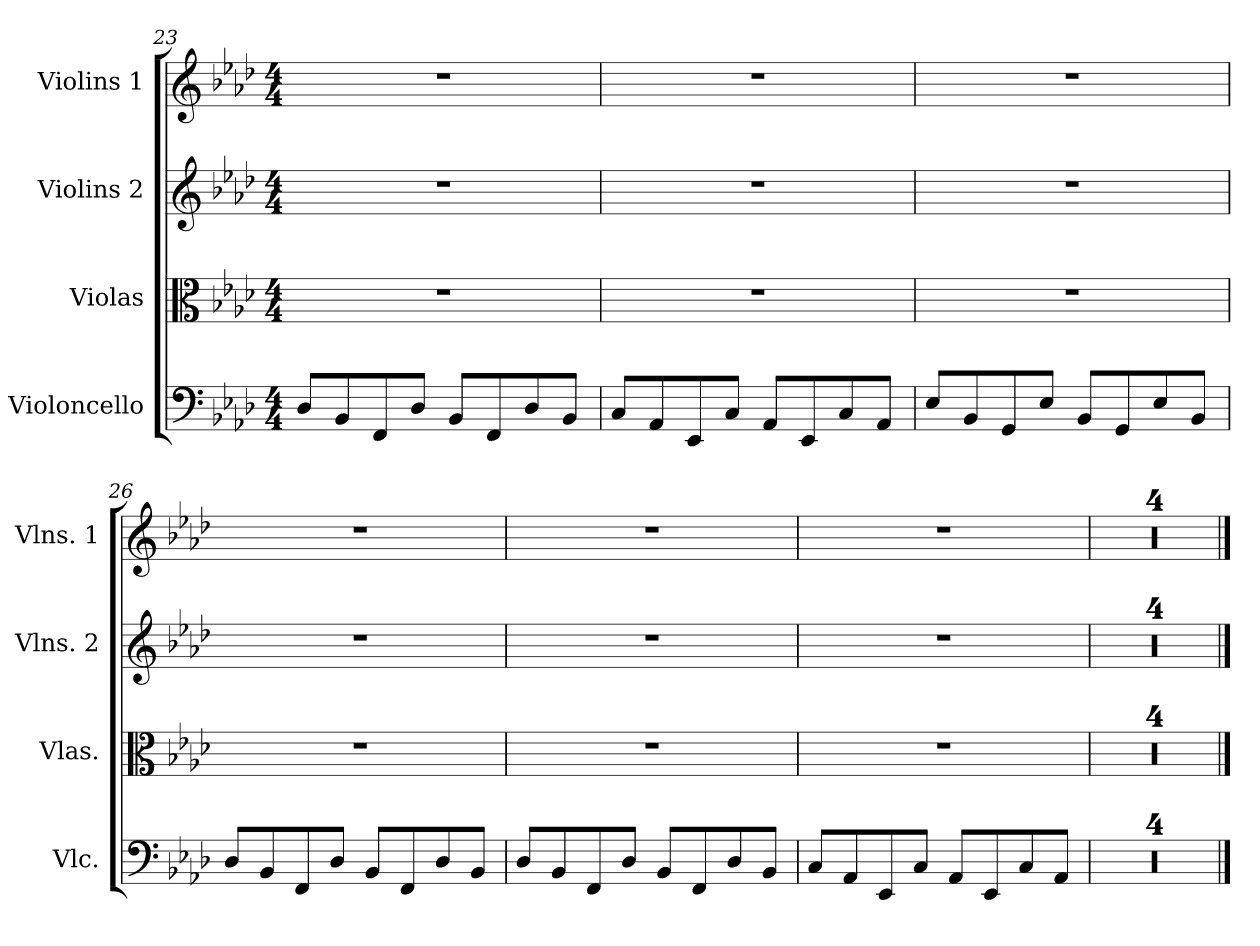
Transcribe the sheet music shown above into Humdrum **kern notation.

**kern	**kern	**kern	**kern
*part4	*part3	*part2	*part1
*staff4	*staff3	*staff2	*staff1
*I"Violoncello	*I"Violas	*I"Violins 2	*I"Violins 1
*I'Vlc.	*I'Vlas.	*I'Vlns. 2	*I'Vlns. 1
*clefF4	*clefC3	*clefG2	*clefG2
*k[b-e-a-d-]	*k[b-e-a-d-]	*k[b-e-a-d-]	*k[b-e-a-d-]
*A-:	*A-:	*A-:	*A-:
*M4/4	*M4/4	*M4/4	*M4/4
=23	=23	=23	=23
8D-/L	1r	1r	1r
8BB-/	.	.	.
8FF/	.	.	.
8D-/J	.	.	.
8BB-/L	.	.	.
8FF/	.	.	.
8D-/	.	.	.
8BB-/J	.	.	.
=24	=24	=24	=24
8C/L	1r	1r	1r
8AA-/	.	.	.
8EE-/	.	.	.
8C/J	.	.	.
8AA-/L	.	.	.
8EE-/	.	.	.
8C/	.	.	.
8AA-/J	.	.	.
!!LO:LB:g=z
=25	=25	=25	=25
8E-/L	1r	1r	1r
8BB-/	.	.	.
8GG/	.	.	.
8E-/J	.	.	.
8BB-/L	.	.	.
8GG/	.	.	.
8E-/	.	.	.
8BB-/J	.	.	.
=26	=26	=26	=26
8D-/L	1r	1r	1r
8BB-/	.	.	.
8FF/	.	.	.
8D-/J	.	.	.
8BB-/L	.	.	.
8FF/	.	.	.
8D-/	.	.	.
8BB-/J	.	.	.
=27	=27	=27	=27
8D-/L	1r	1r	1r
8BB-/	.	.	.
8FF/	.	.	.
8D-/J	.	.	.
8BB-/L	.	.	.
8FF/	.	.	.
8D-/	.	.	.
8BB-/J	.	.	.
=28	=28	=28	=28
8C/L	1r	1r	1r
8AA-/	.	.	.
8EE-/	.	.	.
8C/J	.	.	.
8AA-/L	.	.	.
8EE-/	.	.	.
8C/	.	.	.
8AA-/J	.	.	.
=29	=29	=29	=29
1r	1r	1r	1r
=30	=30	=30	=30
1r	1r	1r	1r
=31	=31	=31	=31
1r	1r	1r	1r
!!LO:LB:g=z
=32	=32	=32	=32
1r	1r	1r	1r
==	==	==	==
*-	*-	*-	*-
